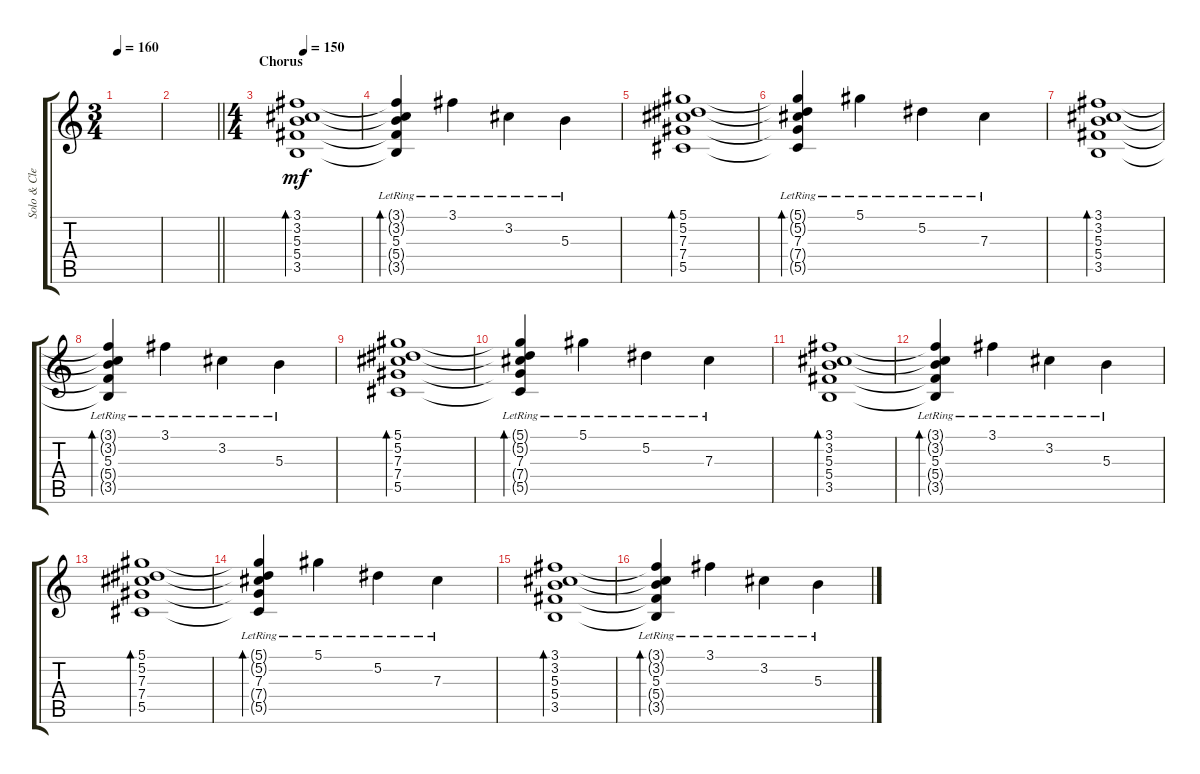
\track ("Solo & Clean" "Solo & Cle") {instrument distortionguitar}
\staff {score tabs}
\tuning (Eb4 Bb3 Gb3 Db3 Ab2 Eb2) {hide}
\ts (3 4)
\tempo 160
\clef g2
\ks c
|
\barLineRight lightlight
|
\ts (4 4)
\section ("" "Chorus")
\tempo 150
(3.1 3.2 5.3 5.4 3.5).1{bd 480 dy mf instrument electricguitarclean} |
(3.1{t} 3.2{t} 5.3{lr} 5.4{t} 3.5{t}).4{bd 480} 3.1{lr}.4 3.2{lr}.4 5.3{lr}.4 |
(5.1 5.2 7.3 7.4 5.5).1{bd 480} |
(5.1{t} 5.2{t} 7.3{lr} 7.4{t} 5.5{t}).4{bd 480} 5.1{lr}.4 5.2{lr}.4 7.3{lr}.4 |
(3.1 3.2 5.3 5.4 3.5).1{bd 480} |
(3.1{t} 3.2{t} 5.3{lr} 5.4{t} 3.5{t}).4{bd 480} 3.1{lr}.4 3.2{lr}.4 5.3{lr}.4 |
(5.1 5.2 7.3 7.4 5.5).1{bd 480} |
(5.1{t} 5.2{t} 7.3{lr} 7.4{t} 5.5{t}).4{bd 480} 5.1{lr}.4 5.2{lr}.4 7.3{lr}.4 |
(3.1 3.2 5.3 5.4 3.5).1{bd 480 instrument electricguitarclean} |
(3.1{t} 3.2{t} 5.3{lr} 5.4{t} 3.5{t}).4{bd 480} 3.1{lr}.4 3.2{lr}.4 5.3{lr}.4 |
(5.1 5.2 7.3 7.4 5.5).1{bd 480} |
(5.1{t} 5.2{t} 7.3{lr} 7.4{t} 5.5{t}).4{bd 480} 5.1{lr}.4 5.2{lr}.4 7.3{lr}.4 |
(3.1 3.2 5.3 5.4 3.5).1{bd 480} |
(3.1{t} 3.2{t} 5.3{lr} 5.4{t} 3.5{t}).4{bd 480} 3.1{lr}.4 3.2{lr}.4 5.3{lr}.4
